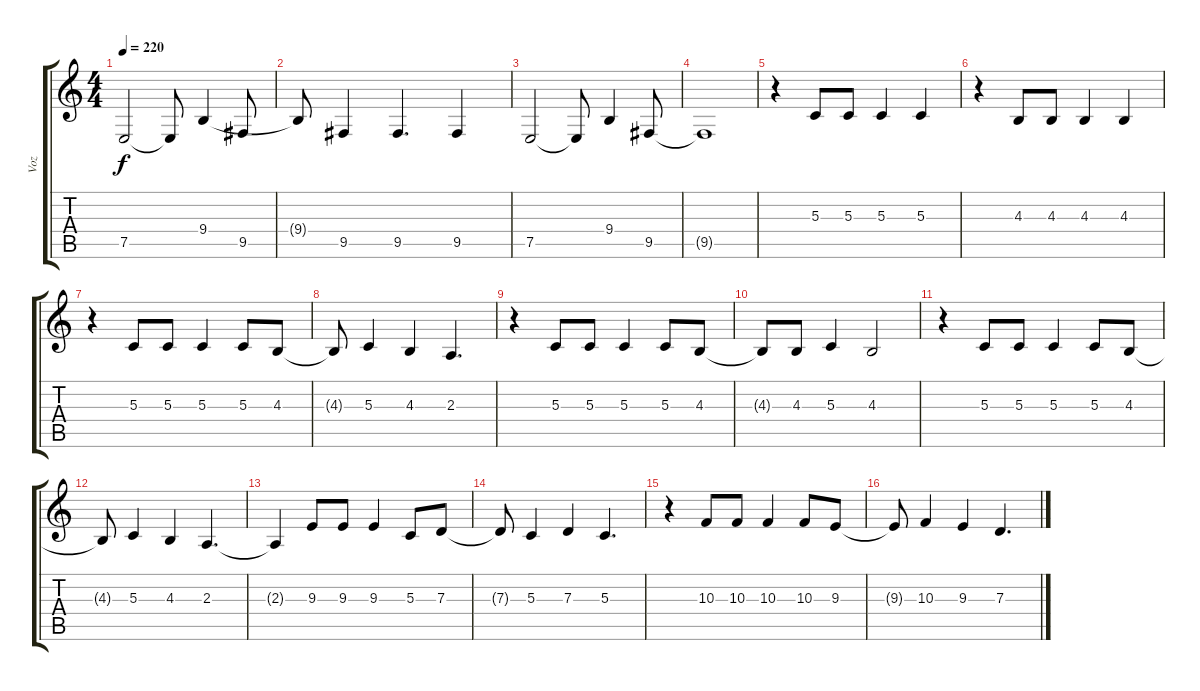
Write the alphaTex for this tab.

\track ("Voz" "Voz") {instrument electricgrandpiano}
\staff {score tabs}
\tuning (E4 B3 G3 D3 A2 E2) {hide}
\ts (4 4)
\tempo 220
\clef g2
\ks c
7.5.2{dy f} 7.5{t}.8 9.4.4 9.5.8 |
9.4{t}.8 9.5.4 9.5.4{d} 9.5.4 |
7.5.2 7.5{t}.8 9.4.4 9.5.8 |
9.5{t}.1 |
r.4 5.3.8 5.3.8 5.3.4 5.3.4 |
r.4 4.3.8 4.3.8 4.3.4 4.3.4 |
r.4 5.3.8 5.3.8 5.3.4 5.3.8 4.3.8 |
4.3{t}.8 5.3.4 4.3.4 2.3.4{d} |
r.4 5.3.8 5.3.8 5.3.4 5.3.8 4.3.8 |
4.3{t}.8 4.3.8 5.3.4 4.3.2 |
r.4 5.3.8 5.3.8 5.3.4 5.3.8 4.3.8 |
4.3{t}.8 5.3.4 4.3.4 2.3.4{d} |
2.3{t}.4 9.3.8 9.3.8 9.3.4 5.3.8 7.3.8 |
7.3{t}.8 5.3.4 7.3.4 5.3.4{d} |
r.4 10.3.8 10.3.8 10.3.4 10.3.8 9.3.8 |
9.3{t}.8 10.3.4 9.3.4 7.3.4{d}
